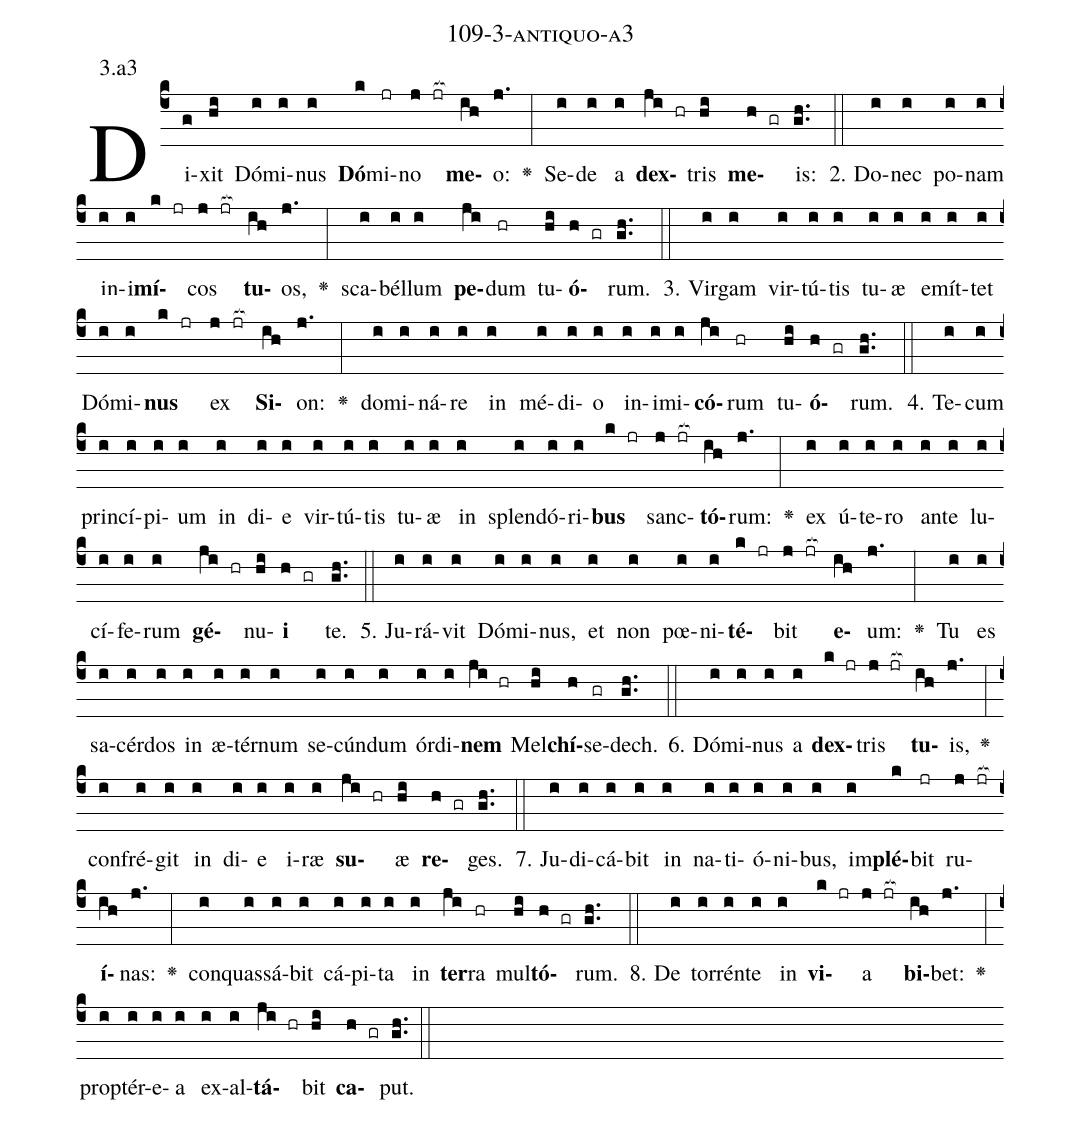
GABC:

name: 109-3-antiquo-a3;
annotation: 3.a3;
%%
(c4)Di(g)xit(hi) Dó(i)mi(i)nus(i) <b>Dó</b>(k)mi(jr)no(j jr[ocb:1{]) <b>me</b>(ih[ocb:0}])o:(j.) <v>\greheightstar</v>(:) Se(i)de(i) a(i) <b>dex</b>(ji hr)tris(hi) <b>me</b>(h gr)is:(gh..) (::)
2. Do(i)nec(i) po(i)nam(i) in(i)i(i)<b>mí</b>(k jr)cos(j jr[ocb:1{]) <b>tu</b>(ih[ocb:0}])os,(j.) <v>\greheightstar</v>(:) sca(i)bél(i)lum(i) <b>pe</b>(ji)dum(hr) tu(hi)<b>ó</b>(h gr)rum.(gh..) (::)
3. Vir(i)gam(i) vir(i)tú(i)tis(i) tu(i)æ(i) e(i)mít(i)tet(i) Dó(i)mi(i)<b>nus</b>(k jr) ex(j jr[ocb:1{]) <b>Si</b>(ih[ocb:0}])on:(j.) <v>\greheightstar</v>(:) do(i)mi(i)ná(i)re(i) in(i) mé(i)di(i)o(i) in(i)i(i)mi(i)<b>có</b>(ji)rum(hr) tu(hi)<b>ó</b>(h gr)rum.(gh..) (::)
4. Te(i)cum(i) prin(i)cí(i)pi(i)um(i) in(i) di(i)e(i) vir(i)tú(i)tis(i) tu(i)æ(i) in(i) splen(i)dó(i)ri(i)<b>bus</b>(k jr) sanc(j jr[ocb:1{])<b>tó</b>(ih[ocb:0}])rum:(j.) <v>\greheightstar</v>(:) ex(i) ú(i)te(i)ro(i) an(i)te(i) lu(i)cí(i)fe(i)rum(i) <b>gé</b>(ji hr)nu(hi)<b>i</b>(h gr) te.(gh..) (::)
5. Ju(i)rá(i)vit(i) Dó(i)mi(i)nus,(i) et(i) non(i) pœ(i)ni(i)<b>té</b>(k jr)bit(j jr[ocb:1{]) <b>e</b>(ih[ocb:0}])um:(j.) <v>\greheightstar</v>(:) Tu(i) es(i) sa(i)cér(i)dos(i) in(i) æ(i)tér(i)num(i) se(i)cún(i)dum(i) ór(i)di(i)<b>nem</b>(ji hr) Mel(hi)<b>chí</b>(h)se(gr)dech.(gh..) (::)
6. Dó(i)mi(i)nus(i) a(i) <b>dex</b>(k jr)tris(j jr[ocb:1{]) <b>tu</b>(ih[ocb:0}])is,(j.) <v>\greheightstar</v>(:) con(i)fré(i)git(i) in(i) di(i)e(i) i(i)ræ(i) <b>su</b>(ji hr)æ(hi) <b>re</b>(h gr)ges.(gh..) (::)
7. Ju(i)di(i)cá(i)bit(i) in(i) na(i)ti(i)ó(i)ni(i)bus,(i) im(i)<b>plé</b>(k)bit(jr) ru(j jr[ocb:1{])<b>í</b>(ih[ocb:0}])nas:(j.) <v>\greheightstar</v>(:) con(i)quas(i)sá(i)bit(i) cá(i)pi(i)ta(i) in(i) <b>ter</b>(ji)ra(hr) mul(hi)<b>tó</b>(h gr)rum.(gh..) (::)
8. De(i) tor(i)rén(i)te(i) in(i) <b>vi</b>(k jr)a(j jr[ocb:1{]) <b>bi</b>(ih[ocb:0}])bet:(j.) <v>\greheightstar</v>(:) prop(i)tér(i)e(i)a(i) ex(i)al(i)<b>tá</b>(ji hr)bit(hi) <b>ca</b>(h gr)put.(gh..) (::)
